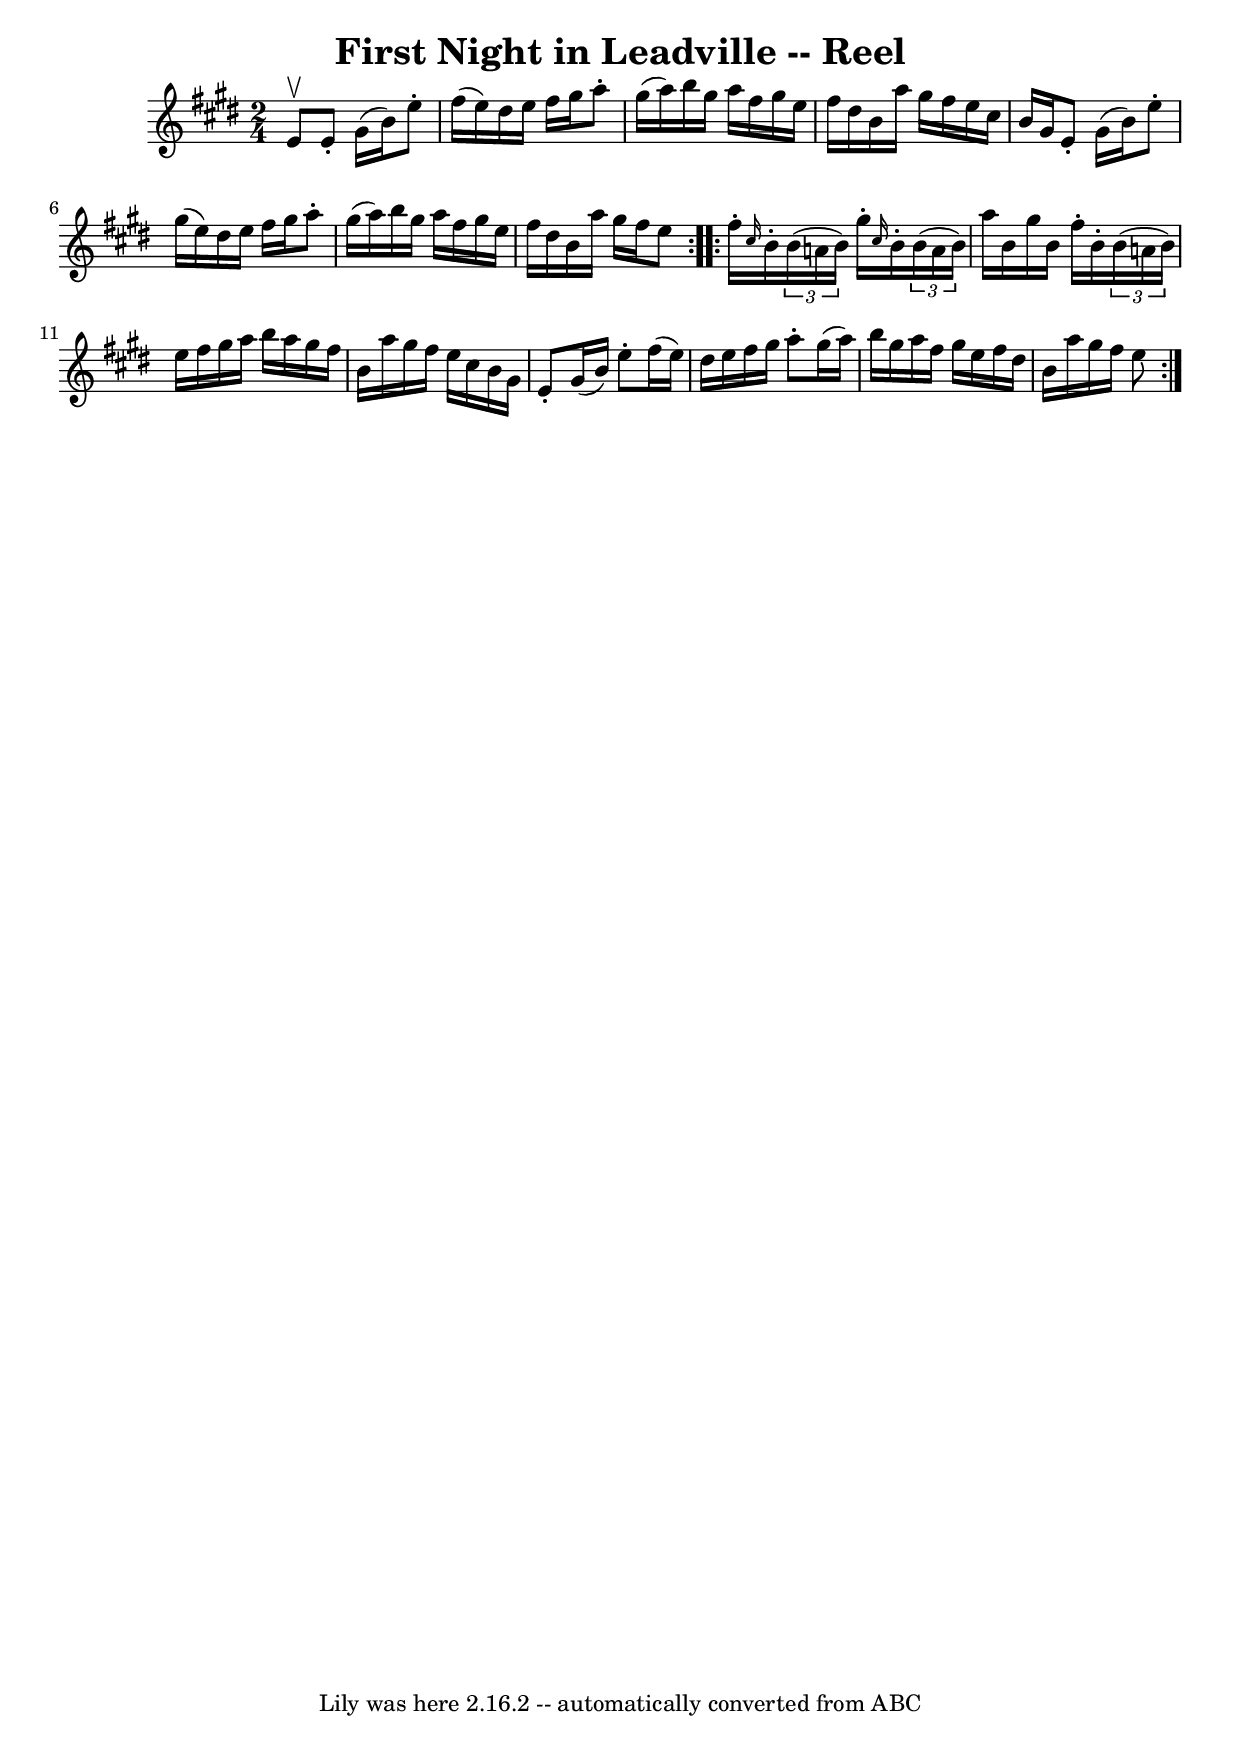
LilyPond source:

\version "2.16.2"
\include "Mammoth.ily"
\header {
  %% book = "Ryan's Mammoth Collection"
  crossRefNumber = "1"
  footnotes = "\\\\164\\\\I suspect the neutrals in the second part should be sharps"
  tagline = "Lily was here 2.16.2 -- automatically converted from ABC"
  title = "First Night in Leadville -- Reel"

}
voicedefault =  {



  \repeat volta 2 {

    \time 2/4 
    \key e \major
    e'8^\upbow |
    e'8 -. gis'16 (b'16) 
    e''8 -. fis''16 (e''16)   |
    dis''16 e''16 fis''16    
    gis''16 a''8 -. gis''16 (a''16)   |
    b''16 gis''16    
    a''16 fis''16 gis''16 e''16 fis''16 dis''16    |
    b'16   
    a''16 gis''16 fis''16 e''16 cis''16 b'16 gis'16    |
    
    e'8 -. gis'16 (b'16) e''8 -. gis''16 (e''16)   |
    
    dis''16 e''16 fis''16 gis''16 a''8 -. gis''16 (a''16)   
    |
    b''16 gis''16 a''16 fis''16 gis''16 e''16 fis''16  
    dis''16    |
    b'16 a''16 gis''16 fis''16 e''8  

  } 
  \repeat volta 2 {
    fis''16 -. \grace { cis''16  
		      } b'16 -.   
    \times 2/3 { b'16 (a'!16 b'16) 
	       } gis''16 -. \grace { cis''16  
				   } 
    b'16 -.   \times 2/3 { b'16 (a'16 b'16) 
			 }   |
    a''16    
    b'16 gis''16 b'16 fis''16 -. b'16 -.   \times 2/3 { b'16 (a'!16 
							b'16) 
						      }   |
    e''16 fis''16 gis''16 a''16 b''16    
    a''16 gis''16 fis''16    |
    b'16 a''16 gis''16 fis''16   
    e''16 cis''16 b'16 gis'16    |
    e'8 -. gis'16 (b'16  
    -) e''8 -. fis''16 (e''16)   |
    dis''16 e''16 fis''16   
    gis''16 a''8 -. gis''16 (a''16)   |
    b''16 gis''16    
    a''16 fis''16 gis''16 e''16 fis''16 dis''16    |
    b'16   
    a''16 gis''16 fis''16 e''8  
  }   

}

\score{
  <<

    \context Staff="default"
    {
      \voicedefault 
      
    }

  >>
  \layout {
    
  }
  \midi {
  }

}
